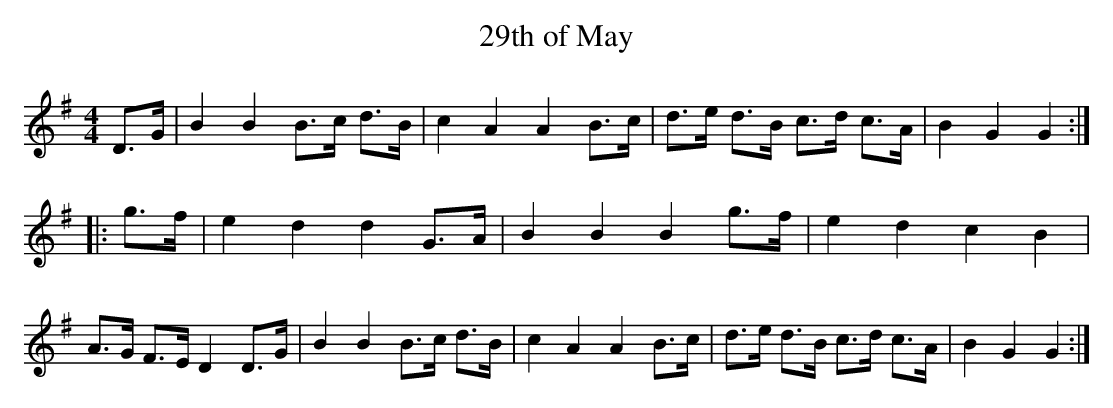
X:1
T: 29th of May
K: G
M: 4/4
L: 1/8
   D>G \
| B2 B2 B>c d>B | c2 A2 A2 B>c | d>e d>B c>d c>A | B2  G2  G2 :|
|: g>f \
| e2 d2 d2  G>A | B2 B2 B2 g>f | e2  d2  c2  B2  | A>G F>E D2 D>G \
| B2 B2 B>c d>B | c2 A2 A2 B>c | d>e d>B c>d c>A | B2  G2  G2 :|
